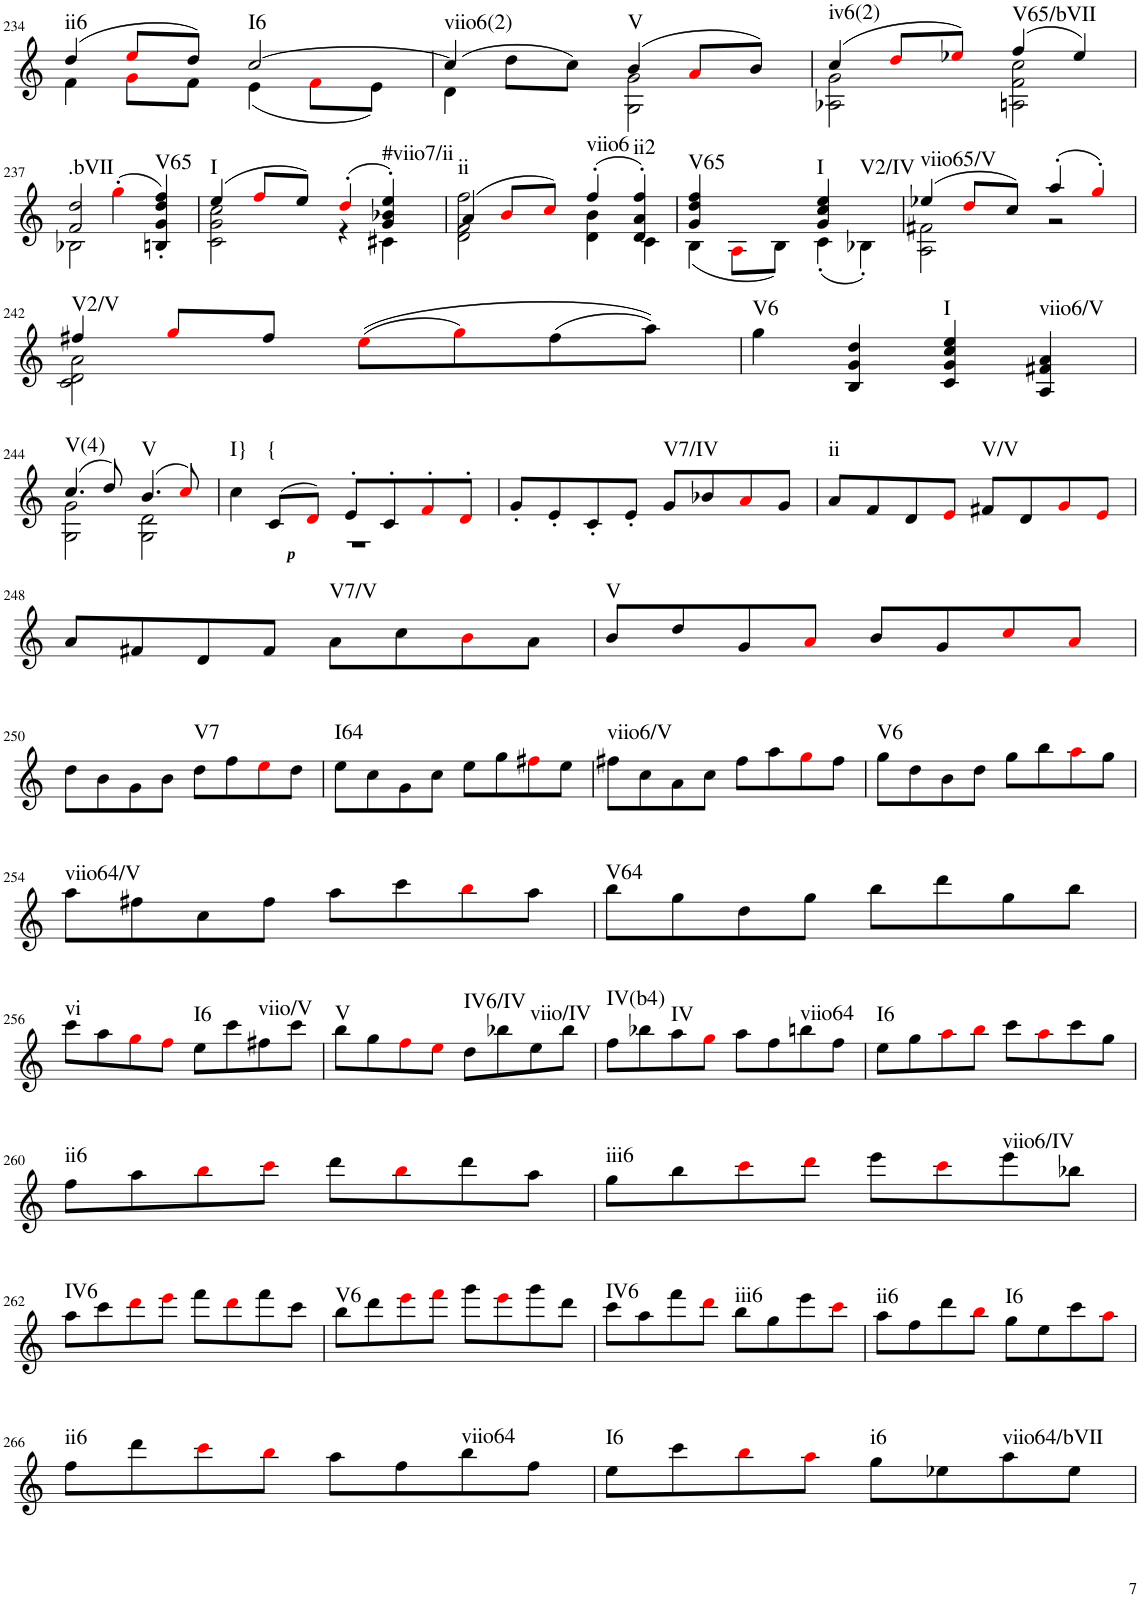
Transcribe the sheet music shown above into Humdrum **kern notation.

**kern	**harte
*part1	*part1
*staff1	*
*I"unbenannt	*
!!LO:PB:g=z
*clefG2	*
*k[]	*
*M2/2	*
=234	=234
*^	*
!	!	!LO:H:kt=ii6
(4dd/	4f\	N
8eei/L	8gi\L	.
8dd/J)	8f\J	.
!	!	!LO:H:kt=I6
[2cc/	(4e\	N
.	8fi\L	.
.	8e\J)	.
=235	=235	=235
!	!	!LO:H:kt=viio6(2)
(4cc/]	4d\	N
8dd\L	4ryy	.
8cc\J)	.	.
!	!	!LO:H:kt=V
(4b/	2G\ 2g\	N
8ai/L	.	.
8b/J)	.	.
=236	=236	=236
!	!	!LO:H:kt=iv6(2)
(4cc/	2A-X\ 2g\	N
8ddi/L	.	.
8ee-Xi/J)	.	.
!	!	!LO:H:kt=V65/bVII
(4ff/	2An\ 2f\ 2cc\	N
4ee-/)	.	.
!!LO:LB:g=z	!!
=237	=237	=237
!	!	!LO:H:kt=.bVII
2f/ 2dd/	2B-X\	N
(4gg'i\	2ryy	.
!	!	!LO:H:kt=V65
4Bn/' 4g/' 4dd/' 4ff/')	.	N
=238	=238	=238
!	!	!LO:H:kt=I
(4ee/	2c\ 2g\ 2cc\	N
8ffi/L	.	.
8ee/J)	.	.
(4dd'i/	4r	.
!	!	!LO:H:kt=#viio7/ii
4g/' 4b-X/' 4ee/')	4c#X\	N
=239	=239	=239
!	!	!LO:H:kt=ii
(4a/	2d\ 2f\ 2ff\	N
8bi/L	.	.
8cci/J)	.	.
!	!	!LO:H:kt=viio6
(4ff'/	4d\ 4b\	N
!	!	!LO:H:kt=ii2
4d/' 4a/' 4ff/')	4c\	N
=240	=240	=240
!	!	!LO:H:kt=V65
4g/ 4dd/ 4ff/	(4B\	N
4ryy	8Ai\L	.
.	8B\J)	.
!	!	!LO:H:kt=I
4g/ 4cc/ 4ee/	(4c'\	N
!	!	!LO:H:kt=V2/IV
4ryy	4B-X'\)	N
=241	=241	=241
!	!	!LO:H:kt=viio65/V
(4ee-X/	2A\ 2f#X\	N
8ddi/L	.	.
8cc/J)	.	.
(4aa'/	2r	.
4gg'i/)	.	.
!!LO:LB:g=z	!!
=242	=242	=242
!	!	!LO:H:kt=V2/V
4ff#X/	2c\ 2d\ 2a\	N
8ggi/L	.	.
8ff#/J	.	.
((8eei\L	2ryy	.
8ggi\)	.	.
(8ff#\	.	.
8aa\J))	.	.
=243	=243	=243
!	!	!LO:H:kt=V6
4ryy	4gg\	N
4B/ 4g/ 4dd/	2.ryy	.
!	!	!LO:H:kt=I
4c/ 4g/ 4cc/ 4ee/	.	N
!	!	!LO:H:kt=viio6/V
4A/ 4f#X/ 4a/	.	N
!!LO:LB:g=z	!!
=244	=244	=244
!	!	!LO:H:kt=V(4)
(4.cc/	2G\ 2g\	N
8dd/)	.	.
!	!	!LO:H:kt=V
(4.b/	2G\ 2d\	N
8cci/)	.	.
=245	=245	=245
!	!	!LO:H:kt=I}
4cc\	1r	N
!	!	!LO:H:kt={
(8c/L	.	N
!LO:TX:b:Bi:t=p	!	!
8di/J)	.	.
8e'/L	.	.
8c'/	.	.
8f'i/	.	.
8d'i/J	.	.
*v	*v	*
=246	=246
8g'/L	.
8e'/	.
8c'/	.
8e'/J	.
!	!LO:H:kt=V7/IV
8g/L	N
8b-X/	.
8ai/	.
8g/J	.
=247	=247
!	!LO:H:kt=ii
8a/L	N
8f/	.
8d/	.
8ei/J	.
!	!LO:H:kt=V/V
8f#X/L	N
8d/	.
8gi/	.
8ei/J	.
!!LO:LB:g=z
=248	=248
8a/L	.
8f#X/	.
8d/	.
8f#/J	.
!	!LO:H:kt=V7/V
8a\L	N
8cc\	.
8bi\	.
8a\J	.
=249	=249
!	!LO:H:kt=V
8b/L	N
8dd/	.
8g/	.
8ai/J	.
8b/L	.
8g/	.
8cci/	.
8ai/J	.
!!LO:LB:g=z
=250	=250
8dd\L	.
8b\	.
8g\	.
8b\J	.
!	!LO:H:kt=V7
8dd\L	N
8ff\	.
8eei\	.
8dd\J	.
=251	=251
!	!LO:H:kt=I64
8ee\L	N
8cc\	.
8g\	.
8cc\J	.
8ee\L	.
8gg\	.
8ff#Xi\	.
8ee\J	.
=252	=252
!	!LO:H:kt=viio6/V
8ff#X\L	N
8cc\	.
8a\	.
8cc\J	.
8ff#\L	.
8aa\	.
8ggi\	.
8ff#\J	.
=253	=253
!	!LO:H:kt=V6
8gg\L	N
8dd\	.
8b\	.
8dd\J	.
8gg\L	.
8bb\	.
8aai\	.
8gg\J	.
!!LO:LB:g=z
=254	=254
!	!LO:H:kt=viio64/V
8aa\L	N
8ff#X\	.
8cc\	.
8ff#\J	.
8aa\L	.
8ccc\	.
8bbi\	.
8aa\J	.
=255	=255
!	!LO:H:kt=V64
8bb\L	N
8gg\	.
8dd\	.
8gg\J	.
8bb\L	.
8ddd\	.
8gg\	.
8bb\J	.
!!LO:LB:g=z
=256	=256
!	!LO:H:kt=vi
8ccc\L	N
8aa\	.
8ggi\	.
8ffi\J	.
!	!LO:H:kt=I6
8ee\L	N
8ccc\	.
!	!LO:H:kt=viio/V
8ff#X\	N
8ccc\J	.
=257	=257
!	!LO:H:kt=V
8bb\L	N
8gg\	.
8ffi\	.
8eei\J	.
!	!LO:H:kt=IV6/IV
8dd\L	N
8bb-X\	.
!	!LO:H:kt=viio/IV
8ee\	N
8bb-\J	.
=258	=258
!	!LO:H:kt=IV(b4)
8ff\L	N
8bb-X\	.
!	!LO:H:kt=IV
8aa\	N
8ggi\J	.
8aa\L	.
8ff\	.
!	!LO:H:kt=viio64
8bbn\	N
8ff\J	.
=259	=259
!	!LO:H:kt=I6
8ee\L	N
8gg\	.
8aai\	.
8bbi\J	.
8ccc\L	.
8aai\	.
8ccc\	.
8gg\J	.
!!LO:LB:g=z
=260	=260
!	!LO:H:kt=ii6
8ff\L	N
8aa\	.
8bbi\	.
8ccci\J	.
8ddd\L	.
8bbi\	.
8ddd\	.
8aa\J	.
=261	=261
!	!LO:H:kt=iii6
8gg\L	N
8bb\	.
8ccci\	.
8dddi\J	.
8eee\L	.
8ccci\	.
!	!LO:H:kt=viio6/IV
8eee\	N
8bb-X\J	.
!!LO:LB:g=z
=262	=262
!	!LO:H:kt=IV6
8aa\L	N
8ccc\	.
8dddi\	.
8eeei\J	.
8fff\L	.
8dddi\	.
8fff\	.
8ccc\J	.
=263	=263
!	!LO:H:kt=V6
8bb\L	N
8ddd\	.
8eeei\	.
8fffi\J	.
8ggg\L	.
8eeei\	.
8ggg\	.
8ddd\J	.
=264	=264
!	!LO:H:kt=IV6
8ccc\L	N
8aa\	.
8fff\	.
8dddi\J	.
!	!LO:H:kt=iii6
8bb\L	N
8gg\	.
8eee\	.
8ccci\J	.
=265	=265
!	!LO:H:kt=ii6
8aa\L	N
8ff\	.
8ddd\	.
8bbi\J	.
!	!LO:H:kt=I6
8gg\L	N
8ee\	.
8ccc\	.
8aai\J	.
!!LO:LB:g=z
=266	=266
!	!LO:H:kt=ii6
8ff\L	N
8ddd\	.
8ccci\	.
8bbi\J	.
8aa\L	.
8ff\	.
!	!LO:H:kt=viio64
8bb\	N
8ff\J	.
=267	=267
!	!LO:H:kt=I6
8ee\L	N
8ccc\	.
8bbi\	.
8aai\J	.
!	!LO:H:kt=i6
8gg\L	N
8ee-X\	.
!	!LO:H:kt=viio64/bVII
8aa\	N
8ee-\J	.
=	=
*-	*-
